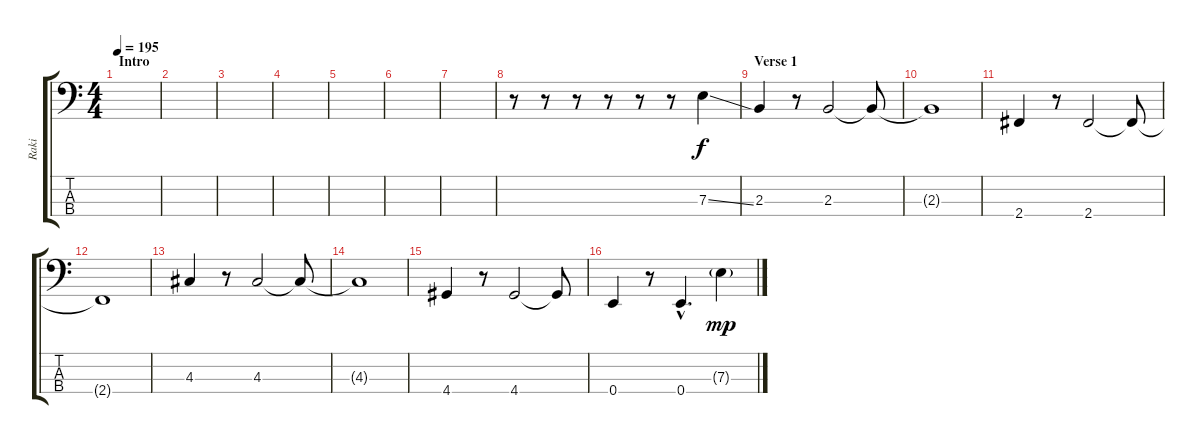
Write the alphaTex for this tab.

\track ("Raki" "Raki") {instrument electricbassfinger}
\staff {score tabs}
\tuning (G2 D2 A1 E1) {hide}
\ts (4 4)
\section ("" "Intro")
\tempo 195
\clef f4
\ks c
|
|
|
|
|
|
|
r.8 r.8 r.8 r.8 r.8 r.8 7.3{ss}.4 |
\section ("" "Verse 1")
2.3.4 r.8 2.3.2 2.3{t}.8 |
2.3{t}.1 |
2.4.4 r.8 2.4.2 2.4{t}.8 |
2.4{t}.1 |
4.3.4 r.8 4.3.2 4.3{t}.8 |
4.3{t}.1 |
4.4.4 r.8 4.4.2 4.4{t}.8 |
0.4.4 r.8 0.4{hac}.4{d} 7.3{ss g}.4{dy mp}
